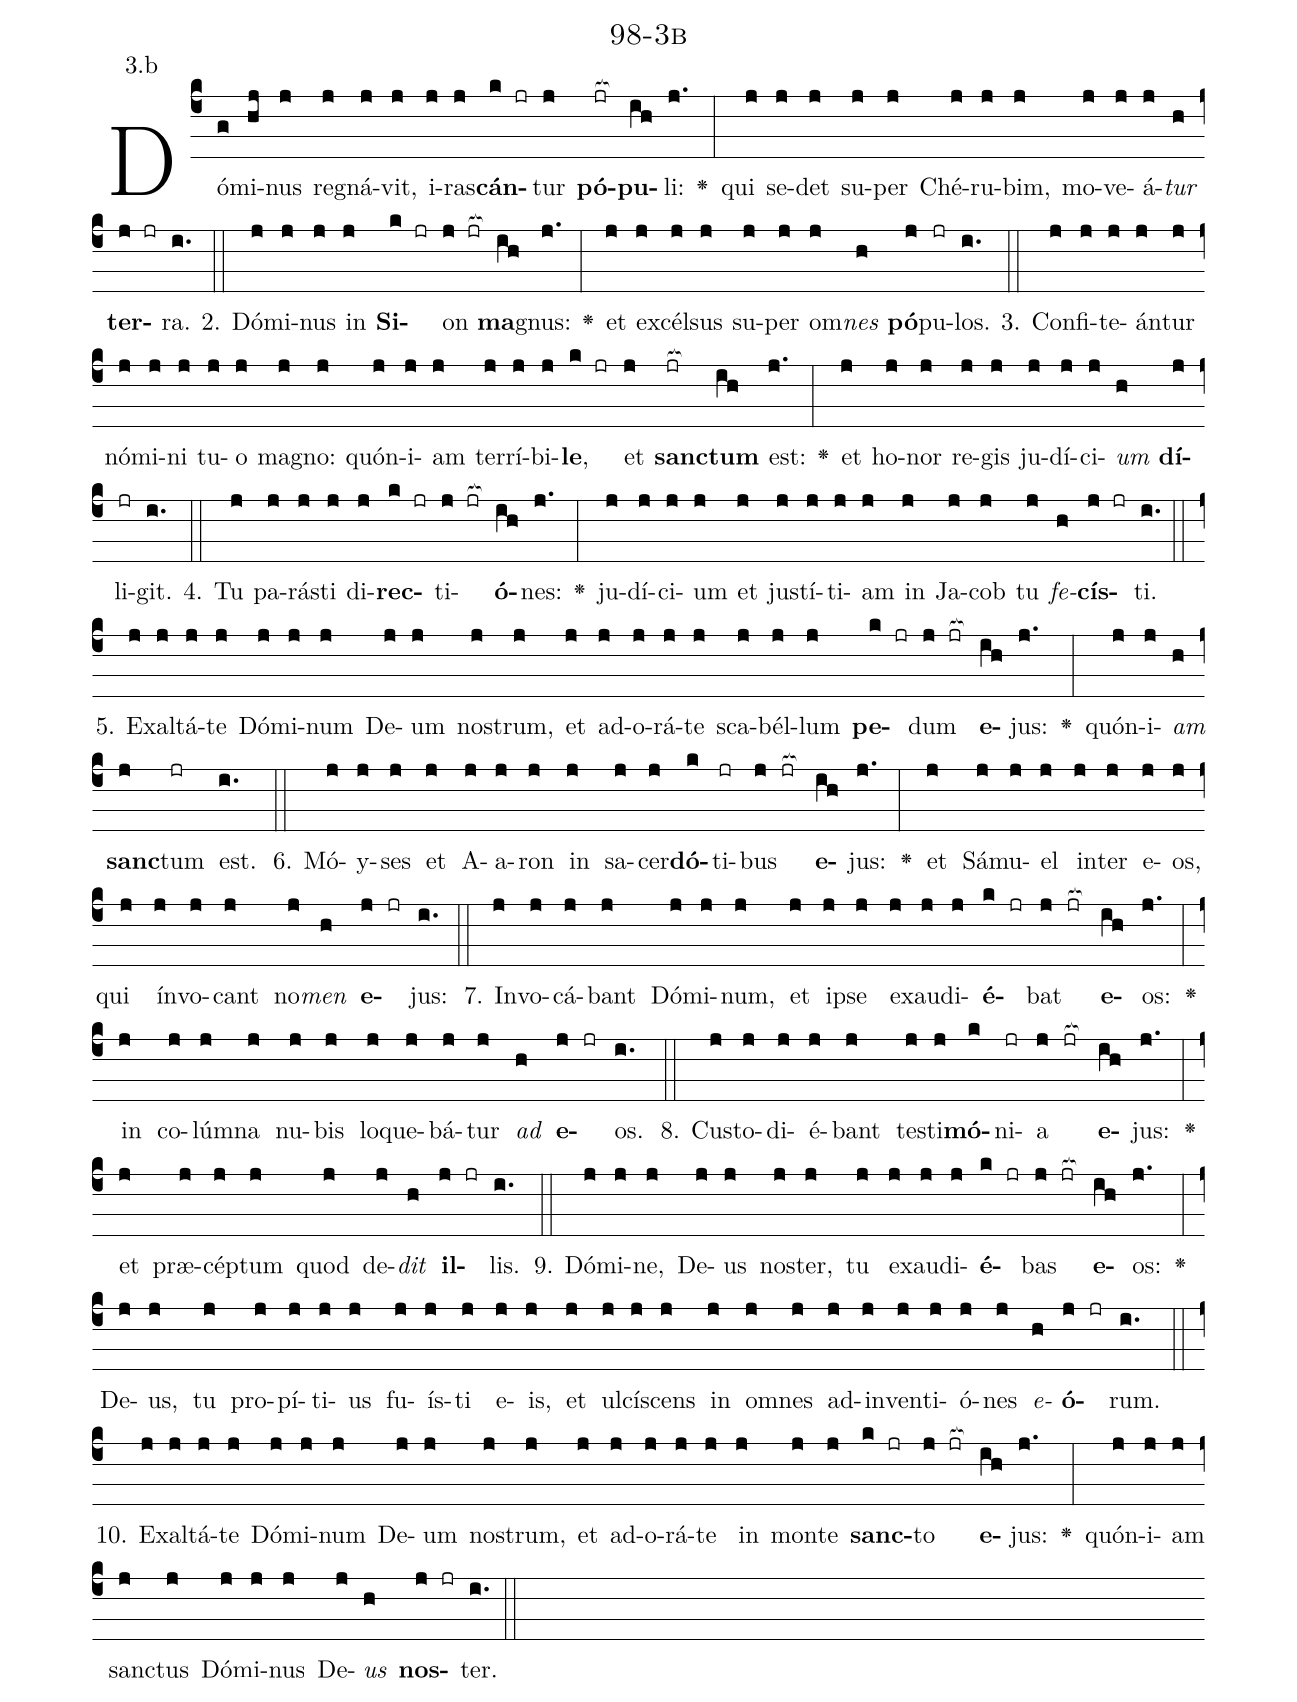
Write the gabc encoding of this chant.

name: 98-3b;
annotation: 3.b;
%%
(c4)Dó(g)mi(hj)nus(j) re(j)gná(j)vit,(j) i(j)ras(j)<b>cán</b>(k jr)tur(j) <b>pó</b>(jr[ocb:1{])<b>pu</b>(ih[ocb:0}])li:(j.) <v>\greheightstar</v>(:) qui(j) se(j)det(j) su(j)per(j) Ché(j)ru(j)bim,(j) mo(j)ve(j)á(j)<i>tur</i>(h) <b>ter</b>(j jr)ra.(i.) (::)
2. Dó(j)mi(j)nus(j) in(j) <b>Si</b>(k jr)on(j jr[ocb:1{]) <b>ma</b>(ih[ocb:0}])gnus:(j.) <v>\greheightstar</v>(:) et(j) ex(j)cél(j)sus(j) su(j)per(j) om(j)<i>nes</i>(h) <b>pó</b>(j)pu(jr)los.(i.) (::)
3. Con(j)fi(j)te(j)án(j)tur(j) nó(j)mi(j)ni(j) tu(j)o(j) ma(j)gno:(j) quón(j)i(j)am(j) ter(j)rí(j)bi(j)<b>le</b>,(k jr) et(j) <b>sanc</b>(jr[ocb:1{])<b>tum</b>(ih[ocb:0}]) est:(j.) <v>\greheightstar</v>(:) et(j) ho(j)nor(j) re(j)gis(j) ju(j)dí(j)ci(j)<i>um</i>(h) <b>dí</b>(j)li(jr)git.(i.) (::)
4. Tu(j) pa(j)rás(j)ti(j) di(j)<b>rec</b>(k jr)ti(j jr[ocb:1{])<b>ó</b>(ih[ocb:0}])nes:(j.) <v>\greheightstar</v>(:) ju(j)dí(j)ci(j)um(j) et(j) jus(j)tí(j)ti(j)am(j) in(j) Ja(j)cob(j) tu(j) <i>fe</i>(h)<b>cís</b>(j jr)ti.(i.) (::)
5. Ex(j)al(j)tá(j)te(j) Dó(j)mi(j)num(j) De(j)um(j) nos(j)trum,(j) et(j) ad(j)o(j)rá(j)te(j) sca(j)bél(j)lum(j) <b>pe</b>(k jr)dum(j jr[ocb:1{]) <b>e</b>(ih[ocb:0}])jus:(j.) <v>\greheightstar</v>(:) quón(j)i(j)<i>am</i>(h) <b>sanc</b>(j)tum(jr) est.(i.) (::)
6. Mó(j)y(j)ses(j) et(j) A(j)a(j)ron(j) in(j) sa(j)cer(j)<b>dó</b>(k)ti(jr)bus(j jr[ocb:1{]) <b>e</b>(ih[ocb:0}])jus:(j.) <v>\greheightstar</v>(:) et(j) Sá(j)mu(j)el(j) in(j)ter(j) e(j)os,(j) qui(j) ín(j)vo(j)cant(j) no(j)<i>men</i>(h) <b>e</b>(j jr)jus:(i.) (::)
7. In(j)vo(j)cá(j)bant(j) Dó(j)mi(j)num,(j) et(j) ip(j)se(j) ex(j)au(j)di(j)<b>é</b>(k jr)bat(j jr[ocb:1{]) <b>e</b>(ih[ocb:0}])os:(j.) <v>\greheightstar</v>(:) in(j) co(j)lúm(j)na(j) nu(j)bis(j) lo(j)que(j)bá(j)tur(j) <i>ad</i>(h) <b>e</b>(j jr)os.(i.) (::)
8. Cus(j)to(j)di(j)é(j)bant(j) tes(j)ti(j)<b>mó</b>(k)ni(jr)a(j jr[ocb:1{]) <b>e</b>(ih[ocb:0}])jus:(j.) <v>\greheightstar</v>(:) et(j) præ(j)cép(j)tum(j) quod(j) de(j)<i>dit</i>(h) <b>il</b>(j jr)lis.(i.) (::)
9. Dó(j)mi(j)ne,(j) De(j)us(j) nos(j)ter,(j) tu(j) ex(j)au(j)di(j)<b>é</b>(k jr)bas(j jr[ocb:1{]) <b>e</b>(ih[ocb:0}])os:(j.) <v>\greheightstar</v>(:) De(j)us,(j) tu(j) pro(j)pí(j)ti(j)us(j) fu(j)ís(j)ti(j) e(j)is,(j) et(j) ul(j)cí(j)scens(j) in(j) om(j)nes(j) ad(j)in(j)ven(j)ti(j)ó(j)nes(j) <i>e</i>(h)<b>ó</b>(j jr)rum.(i.) (::)
10. Ex(j)al(j)tá(j)te(j) Dó(j)mi(j)num(j) De(j)um(j) nos(j)trum,(j) et(j) ad(j)o(j)rá(j)te(j) in(j) mon(j)te(j) <b>sanc</b>(k jr)to(j jr[ocb:1{]) <b>e</b>(ih[ocb:0}])jus:(j.) <v>\greheightstar</v>(:) quón(j)i(j)am(j) sanc(j)tus(j) Dó(j)mi(j)nus(j) De(j)<i>us</i>(h) <b>nos</b>(j jr)ter.(i.) (::)
